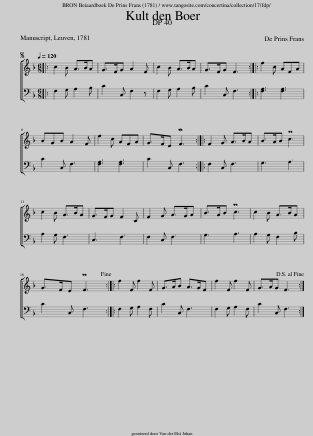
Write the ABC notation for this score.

X:1
%%score [ 1 2 ]
L:1/8
Q:1/4=120
M:6/8
I:linebreak $
K:F
V:1 treble
V:2 bass
V:1
|:S c2 B A>BA | G>FG A2 F | c2 B A>BA | G>FG F3 :: f2 c AFA |$ %5
 BGB A2 F | f2 c AFA | G>FE MF3 :: F2 G A>BA | B>AB Pc3 |$ %10
 c2 B A>BA | G>FG F2 C | F2 G A>GA | B>AB Pc3 | c2 B A>BA |$ %15
 G>FE PF3!fine! :: f2 F f2 F | G>AB A>GF | f2 F f2 F | G>AG F3!D.S.! :| %20
V:2
|: F,2 G, A,2 B, | C2 C, F,2 z | F,2 G, A,2 B, | C2 C, F,3 :: [F,A,]3 [F,A,]3 |$ %5
 C2 C, F,3 | [F,A,]3 [F,A,]3 | C2 C, F,3 :: F,2 C, F,3 | G,3 A,3 |$ %10
 A,2 G, F,3 | C,3 F,3 | F,2 C, F,3 | G,3 A,3 | A,2 G, F,2 B, |$ %15
 C2 C, F,3 :: F,2 G, A,2 F, | C2 C, F,3 | F,2 G, A,2 F, | C2 C, F,3 :| %20
